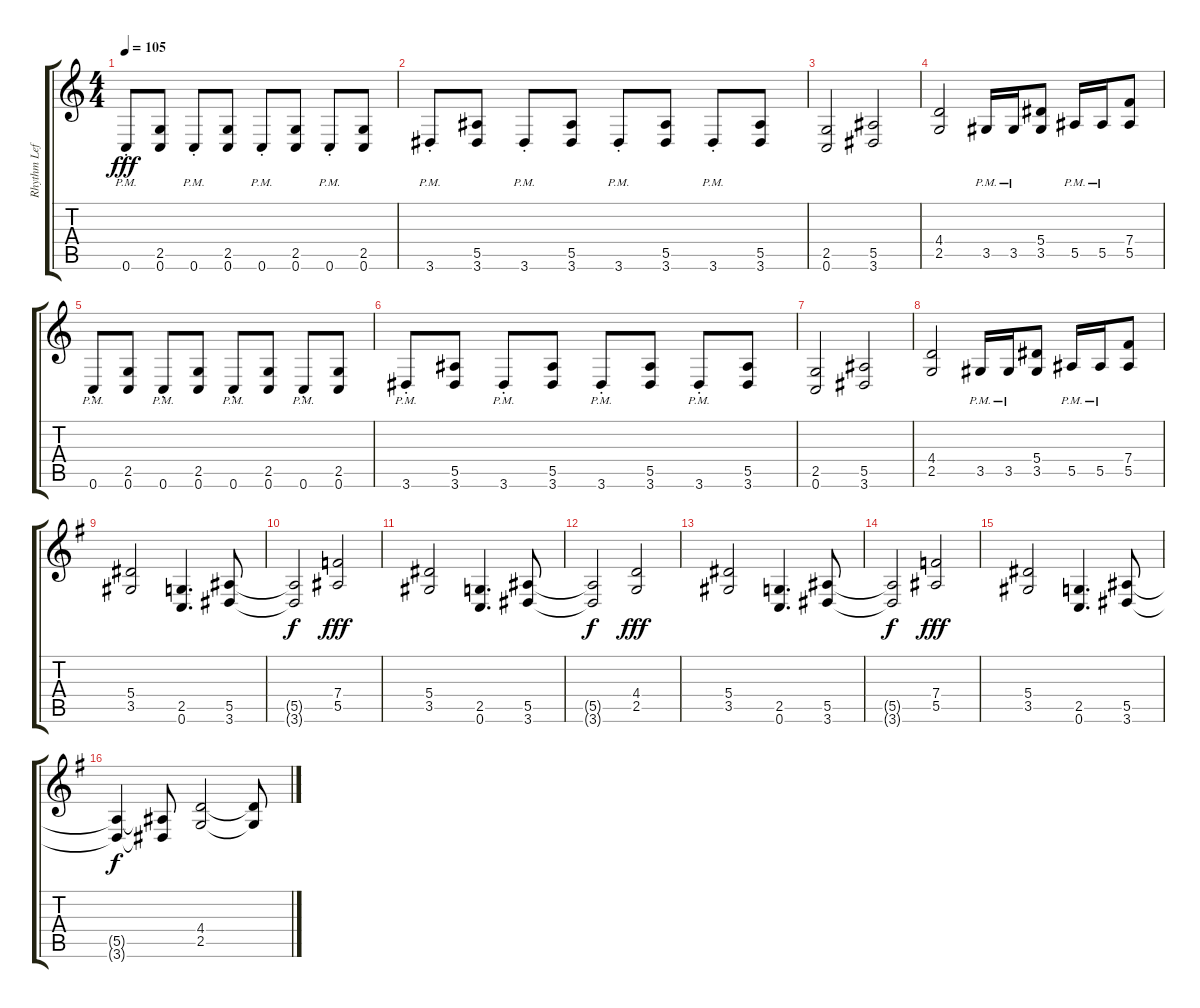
\track ("Rhythm Left" "Rhythm Lef") {instrument distortionguitar}
\staff {score tabs}
\tuning (C4 G3 Eb3 Bb2 F2 C2) {hide}
\ts (4 4)
\tempo 105
\clef g2
\ks c
0.6{pm st}.8{dy fff} (2.5 0.6).8 0.6{pm st}.8 (2.5 0.6).8 0.6{pm st}.8 (2.5 0.6).8 0.6{pm st}.8 (2.5 0.6).8 |
3.6{pm st}.8 (5.5 3.6).8 3.6{pm st}.8 (5.5 3.6).8 3.6{pm st}.8 (5.5 3.6).8 3.6{pm st}.8 (5.5 3.6).8 |
(2.5 0.6).2 (5.5 3.6).2 |
(4.4 2.5).2 3.5{pm}.16 3.5{pm}.16 (5.4 3.5).8 5.5{pm}.16 5.5{pm}.16 (7.4 5.5).8 |
0.6{pm st}.8 (2.5 0.6).8 0.6{pm st}.8 (2.5 0.6).8 0.6{pm st}.8 (2.5 0.6).8 0.6{pm st}.8 (2.5 0.6).8 |
3.6{pm st}.8 (5.5 3.6).8 3.6{pm st}.8 (5.5 3.6).8 3.6{pm st}.8 (5.5 3.6).8 3.6{pm st}.8 (5.5 3.6).8 |
(2.5 0.6).2 (5.5 3.6).2 |
(4.4 2.5).2 3.5{pm}.16 3.5{pm}.16 (5.4 3.5).8 5.5{pm}.16 5.5{pm}.16 (7.4 5.5).8 |
\ks g
(5.4 3.5).2 (2.5 0.6).4{d} (5.5 3.6).8 |
(5.5{t} 3.6{t}).2{dy f} (7.4 5.5).2{dy fff} |
(5.4 3.5).2 (2.5 0.6).4{d} (5.5 3.6).8 |
(5.5{t} 3.6{t}).2{dy f} (4.4 2.5).2{dy fff} |
(5.4 3.5).2 (2.5 0.6).4{d} (5.5 3.6).8 |
(5.5{t} 3.6{t}).2{dy f} (7.4 5.5).2{dy fff} |
(5.4 3.5).2 (2.5 0.6).4{d} (5.5 3.6).8 |
(5.5{t} 3.6{t}).4{dy f} (5.5{t} 3.6{t}).8 (4.4 2.5).2 (4.4{t} 2.5{t}).8
